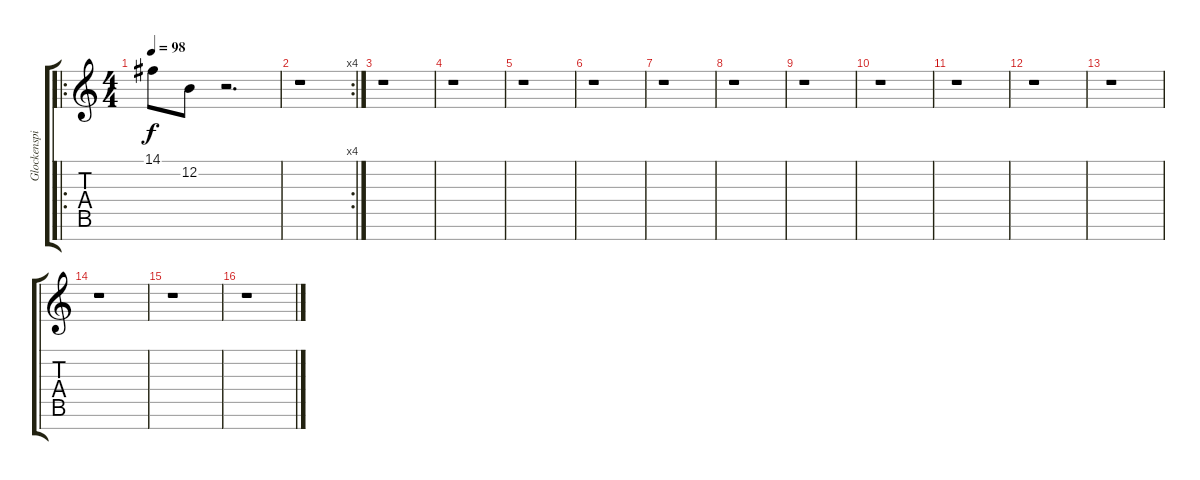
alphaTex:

\track ("Glockenspiel" "Glockenspi") {instrument glockenspiel}
\staff {score tabs}
\tuning (E4 B3 G3 D3 A2 E2 B1) {hide}
\ro
\ts (4 4)
\tempo 98
\clef g2
\ks c
14.1.8{dy f} 12.2.8 r.2{d} |
\rc 4
r.1 |
r.1 |
r.1 |
r.1 |
r.1 |
r.1 |
r.1 |
r.1 |
r.1 |
r.1 |
r.1 |
r.1 |
r.1 |
r.1 |
r.1
